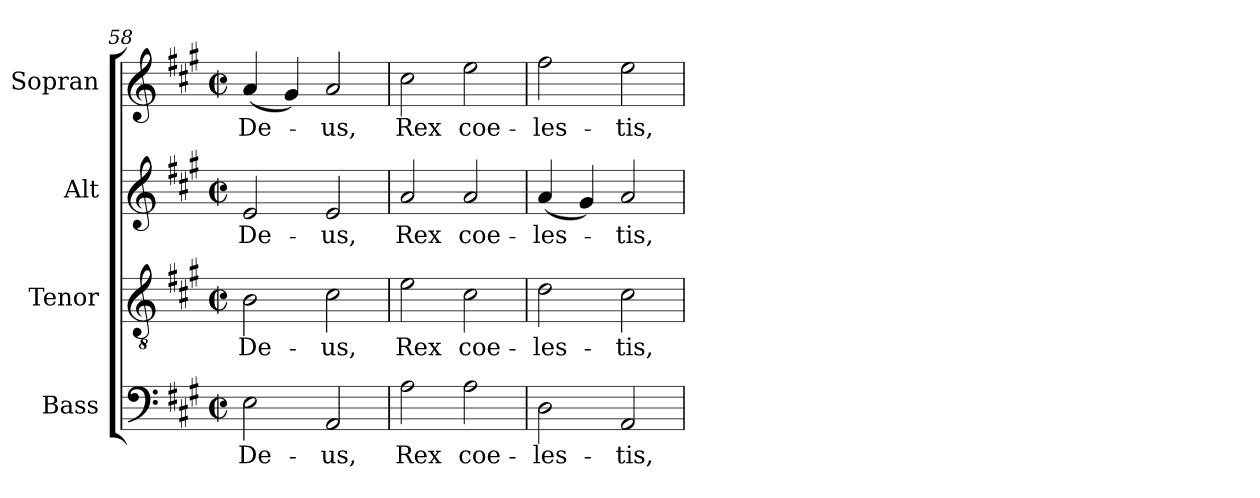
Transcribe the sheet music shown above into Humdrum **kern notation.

**kern	**text	**kern	**text	**kern	**text	**kern	**text
*part4	*part4	*part3	*part3	*part2	*part2	*part1	*part1
*staff4	*staff4	*staff3	*staff3	*staff2	*staff2	*staff1	*staff1
*I"Bass	*	*I"Tenor	*	*I"Alt	*	*I"Sopran	*
*I'B.	*	*I'T.	*	*I'A.	*	*I'S.	*
*clefF4	*	*clefGv2	*	*clefG2	*	*clefG2	*
*k[f#c#g#]	*	*k[f#c#g#]	*	*k[f#c#g#]	*	*k[f#c#g#]	*
*A:	*	*A:	*	*A:	*	*A:	*
*M2/2	*	*M2/2	*	*M2/2	*	*M2/2	*
*met(c|)	*	*met(c|)	*	*met(c|)	*	*met(c|)	*
=58	=58	=58	=58	=58	=58	=58	=58
!	!LO:LY:b	!	!LO:LY:b	!	!LO:LY:b	!	!LO:LY:b
2E\	De-	2B\	De-	2e/	De-	(<4a/	De-
.	.	.	.	.	.	4g#/)	.
!	!LO:LY:b	!	!LO:LY:b	!	!LO:LY:b	!	!LO:LY:b
2AA/	-us,	2c#\	-us,	2e/	-us,	2a/	-us,
=59	=59	=59	=59	=59	=59	=59	=59
!	!LO:LY:b	!	!LO:LY:b	!	!LO:LY:b	!	!LO:LY:b
2A\	Rex	2e\	Rex	2a/	Rex	2cc#\	Rex
!	!LO:LY:b	!	!LO:LY:b	!	!LO:LY:b	!	!LO:LY:b
2A\	coe-	2c#\	coe-	2a/	coe-	2ee\	coe-
!!LO:PB:g=z
=60	=60	=60	=60	=60	=60	=60	=60
!	!LO:LY:b	!	!LO:LY:b	!	!LO:LY:b	!	!LO:LY:b
2D\	-les-	2d\	-les-	(<4a/	-les-	2ff#\	-les-
.	.	.	.	4g#/)	.	.	.
!	!LO:LY:b	!	!LO:LY:b	!	!LO:LY:b	!	!LO:LY:b
2AA/	-tis,	2c#\	-tis,	2a/	-tis,	2ee\	-tis,
=	=	=	=	=	=	=	=
*-	*-	*-	*-	*-	*-	*-	*-
